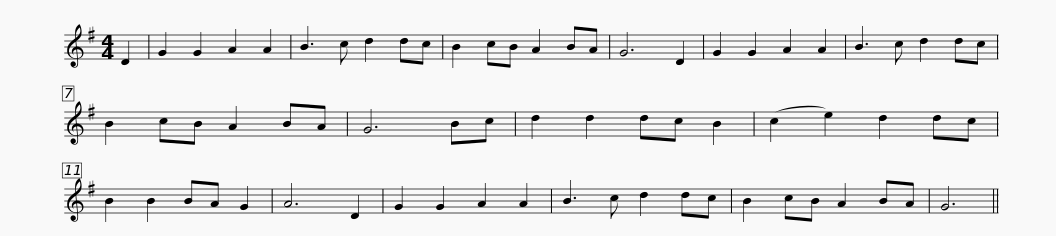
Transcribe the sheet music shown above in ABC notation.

X:1
L:1/8
M:4/4
I:linebreak $
K:G
V:1 treble
V:1
 D2 | G2 G2 A2 A2 | B3 c d2 dc | B2 cB A2 BA | G6 D2 | %5
 G2 G2 A2 A2 | B3 c d2 dc | B2 cB A2 BA | G6 Bc |$ d2 d2 dc B2 | %10
 (c2 e2) d2 dc | B2 B2 BA G2 | A6 D2 | G2 G2 A2 A2 | B3 c d2 dc | %15
 B2 cB A2 BA | G6 || %17
